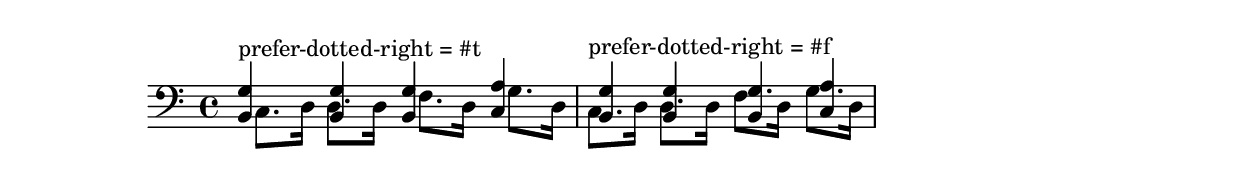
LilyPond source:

\version "2.14.0"
\header {
    
    texidoc = "If dotted note heads must remain on the left side,  
collision resolution moves the dots to the right."

}

\layout { ragged-right = ##t }

\relative c {
  \clef bass
  \override Staff.NoteCollision #'prefer-dotted-right = ##t
  s1*0^"prefer-dotted-right = #t"
  << <b g' >4 \\ { c8. d16 } >>
  << <b g' >4 \\ { d8. d16 } >>
  << <b g' >4 \\ { f'8. d16 } >>
  << <c a' >4 \\ { g'8. d16 } >>
  \override Staff.NoteCollision #'prefer-dotted-right = ##f
  s1*0^"prefer-dotted-right = #f"
  << <b g' >4 \\ { c8. d16 } >>
  << <b g' >4 \\ { d8. d16 } >>
  << <b g' >4 \\ { f'8. d16 } >>
  << <c a' >4 \\ { g'8. d16 } >>
}
